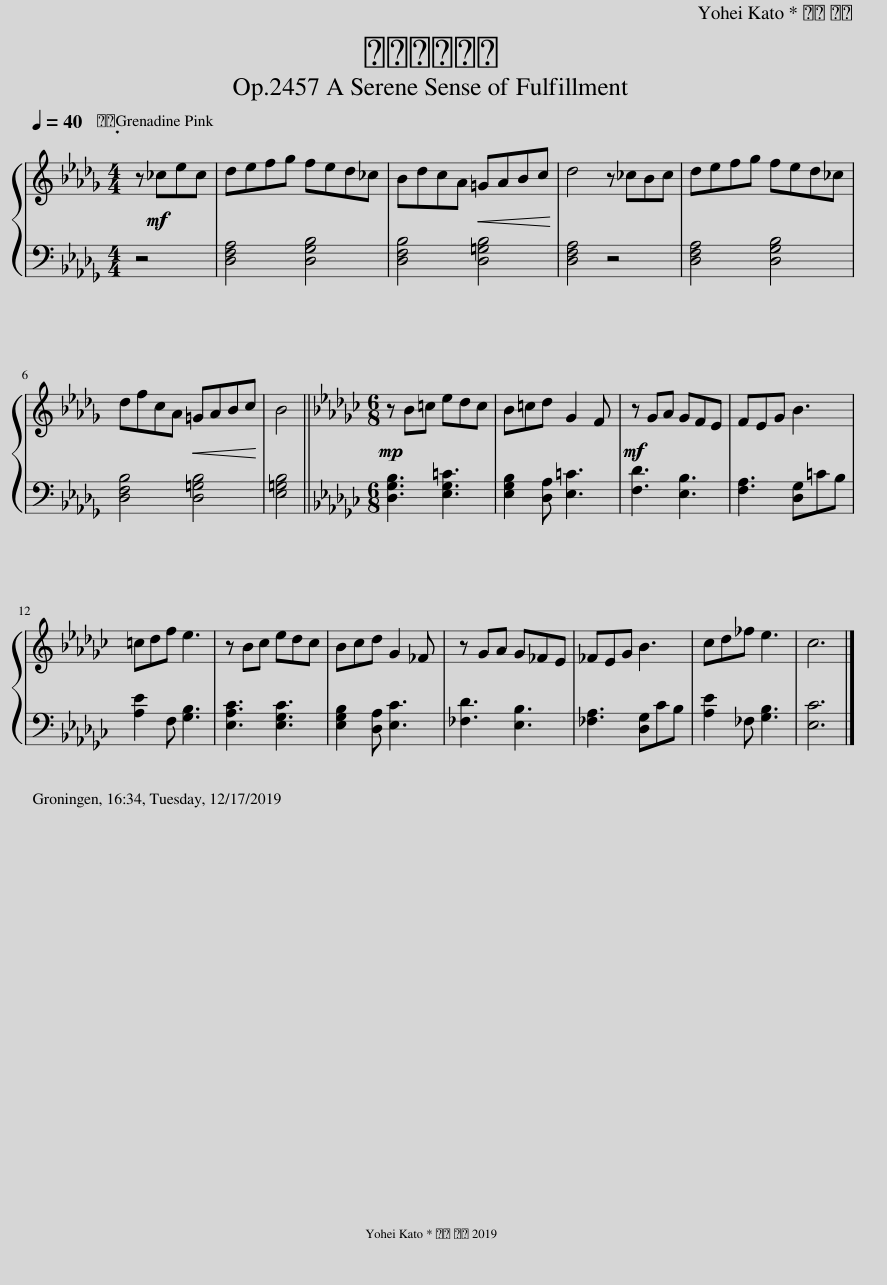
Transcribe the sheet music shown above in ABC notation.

X:1
%%score { 1 | 2 }
L:1/8
Q:1/4=40
M:4/4
I:linebreak $
K:Db
V:1 treble
V:2 bass
V:1
 z!mf! _cec | defg fed_c | BdcA!<(! =GABc!<)! | d4 z _cBc | defg fed_c |$ %5
 dfcA!<(! =GABc!<)! | B4 ||[K:Gb][M:6/8]!mp! z B=c edc | B=cd G2 F |!mf! z GA GFE | %10
 FEG B3 |$ =cdf e3 | z Bc edc | Bcd G2 _F | z GA G_FE | %15
 _FEG B3 | cd_f e3 | c6 |] %18
V:2
 z4 | [D,F,A,]4 [D,G,B,]4 | [D,F,B,]4 [D,=G,B,]4 | [D,F,A,]4 z4 | [D,F,A,]4 [D,G,B,]4 |$ %5
 [D,F,B,]4 [D,=G,B,]4 | [E,=G,B,]4 ||[K:Gb][M:6/8] [D,G,B,]3 [E,G,=C]3 | [E,G,B,]2 [D,A,] [E,=C]3 | [F,D]3 [E,B,]3 | %10
 [F,A,]3 [D,G,]=CB, |$ [A,E]2 F, [G,B,]3 | [E,A,C]3 [E,G,C]3 | [E,G,B,]2 [D,A,] [E,C]3 | [_F,D]3 [E,B,]3 | %15
 [_F,A,]3 [D,G,]CB, | [A,E]2 _F, [G,B,]3 | [E,C]6 |] %18
